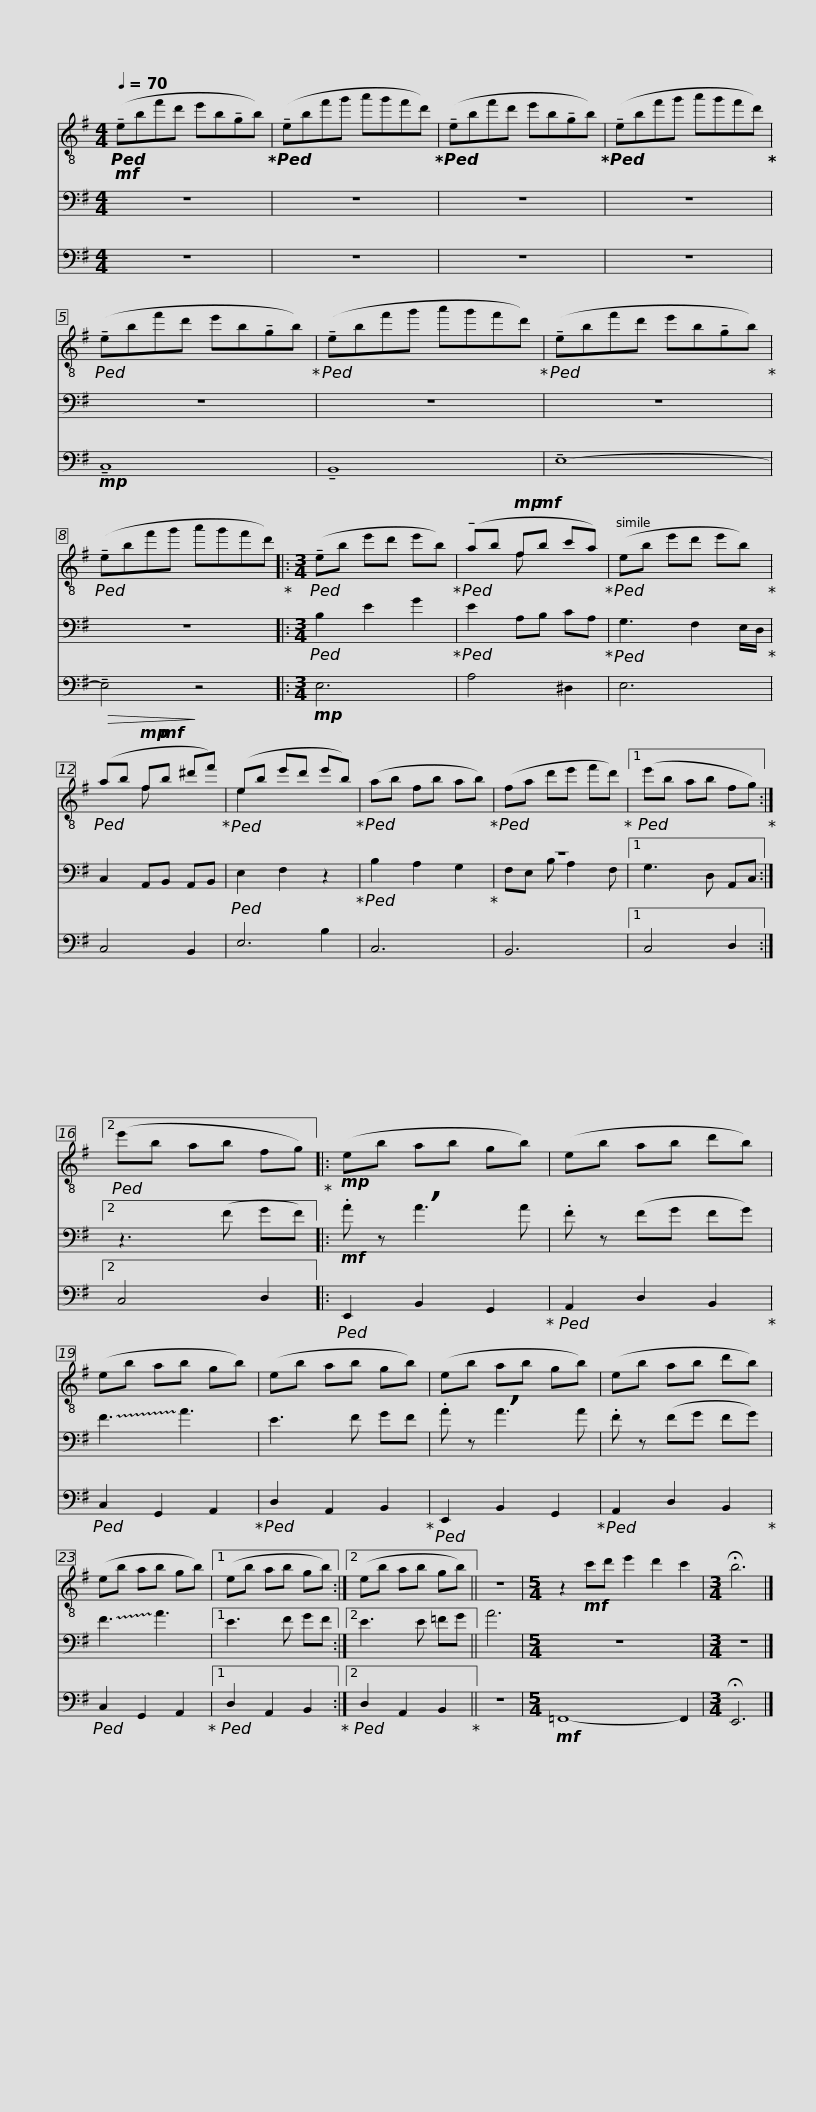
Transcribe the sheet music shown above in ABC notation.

X:1
%%score ( 1 2 ) ( 3 4 ) ( 5 6 )
L:1/8
Q:1/4=70
M:4/4
I:linebreak $
K:G
V:1 treble-8
V:2 treble-8
V:3 bass
V:4 bass
V:5 bass transpose=-12
V:6 bass transpose="-12 "
V:1
!mf!!ped! (!tenuto!ebf'd' e'b!tenuto!gb)!ped-up! |!ped! (!tenuto!ebf'g' a'g'f'd')!ped-up! |!ped! (!tenuto!ebf'd' e'b!tenuto!gb)!ped-up! |$!ped! (!tenuto!ebf'g' a'g'f'd')!ped-up! |!ped! (!tenuto!ebf'd' e'b!tenuto!gb)!ped-up! | %5
!ped! (!tenuto!ebf'g' a'g'f'd')!ped-up! |!ped! (!tenuto!ebf'd' e'b!tenuto!gb)!ped-up! |$!ped! (!tenuto!ebf'g' a'g'f'd')!ped-up! |:[M:3/4]!ped! (!tenuto!eb e'd' e'b)!ped-up! |!ped! (!tenuto!ab!mp! f!mf!b c'a)!ped-up! | %10
!ped! (eb e'd' e'b)!ped-up! |$!ped! (ab!mp! f!mf!b ^d'f')!ped-up! |!ped! (eb e'd' e'b)!ped-up! |!ped! (ab fb ab)!ped-up! |!ped! (fa d'e' f'd')!ped-up! |1 %15
!ped! (e'b ab fg)!ped-up! :|2$!ped! (e'b ab fg)!ped-up! |:!mp! (eb ab gb) | (eb ab d'b) | (eb ab gb) | %20
 (eb ab gb) |$ (eb ab gb) | (eb ab d'b) | (eb ab gb) |1 (eb ab gb) :|2 %25
 (eb ab gb) ||$ z6 |[M:5/4] z2!mf! c'd' e'2 d'2 c'2 |[M:3/4] !fermata!b6 |] %29
V:2
 x8 | x8 | x8 |$ x8 | x8 | %5
 x8 | x8 |$ x8 |:[M:3/4] x6 | x2 f x3 | %10
 x6 |$ x2 f x3 | e2 x4 | x6 | x6 |1 %15
 x6 :|2$ x6 |: x6 | x6 | x6 | %20
 x6 |$ x6 | x6 | x6 |1 x6 :|2 %25
 x6 ||$ x6 |[M:5/4] x10 |[M:3/4] x6 |] %29
V:3
 z8 | z8 | z8 |$ z8 | z8 | %5
 z8 | z8 |$ z8 |:[M:3/4]!ped! B,2 E2 G2!ped-up! |!ped! E2 A,B, CA,!ped-up! | %10
!ped! G,3 F,2 E,/D,/!ped-up! |$ C,2 A,,B,, A,,B,, |!ped! E,2 F,2 z2!ped-up! |!ped! B,2 A,2 G,2!ped-up! | z6 |1 %15
 G,3 D, A,,C, :|2$ z3 (F GF) |:!mf! .A z !breath!A3 A | .F z (FG FG) | !~(!F3 !~)!A3 | %20
 E3 F GF |$ .A z !breath!A3 A | .F z (FG FG) | !~(!F3 !~)!A3 |1 E3 F GF :|2 %25
 E3 E =FG ||$ A6 |[M:5/4] z10 |[M:3/4] z6 |] %29
V:4
 x8 | x8 | x8 |$ x8 | x8 | %5
 x8 | x8 |$ x8 |:[M:3/4] x6 | x6 | %10
 x6 |$ x6 | x6 | x6 | F,E, B, A,2 F, |1 %15
 x6 :|2$ x6 |: x6 | x6 | x6 | %20
 x6 |$ x6 | x6 | x6 |1 x6 :|2 %25
 x6 ||$ x6 |[M:5/4] x10 |[M:3/4] x6 |] %29
V:5
 z8 | z8 | z8 |$ z8 |!mp! !tenuto!C,8 | %5
 !tenuto!B,,8 | !tenuto!E,8- |$!>(! !tenuto!E,4!>)! z4 |:[M:3/4]!mp! E,6 | A,4 ^D,2 | %10
 E,6 |$ C,4 B,,2 | E,6 | C,6 | B,,6 |1 %15
 C,4 D,2 :|2$ C,4 D,2 |:!ped! E,,2 B,,2 G,,2!ped-up! |!ped! A,,2 D,2 B,,2!ped-up! |!ped! C,2 G,,2 A,,2!ped-up! | %20
!ped! D,2 A,,2 B,,2!ped-up! |$!ped! E,,2 B,,2 G,,2!ped-up! |!ped! A,,2 D,2 B,,2!ped-up! |!ped! C,2 G,,2 A,,2!ped-up! |1!ped! D,2 A,,2 B,,2!ped-up! :|2 %25
!ped! D,2 A,,2 B,,2!ped-up! ||$ z6 |[M:5/4]!mf! =F,,8- F,,2 |[M:3/4] !fermata!E,,6 |] %29
V:6
 x8 | x8 | x8 |$ x8 | x8 | %5
 x8 | x8 |$ x8 |:[M:3/4] x6 | x6 | %10
 x6 |$ x6 | x4 B,2 | x6 | x6 |1 %15
 x6 :|2$ x6 |: x6 | x6 | x6 | %20
 x6 |$ x6 | x6 | x6 |1 x6 :|2 %25
 x6 ||$ x6 |[M:5/4] x10 |[M:3/4] x6 |] %29
